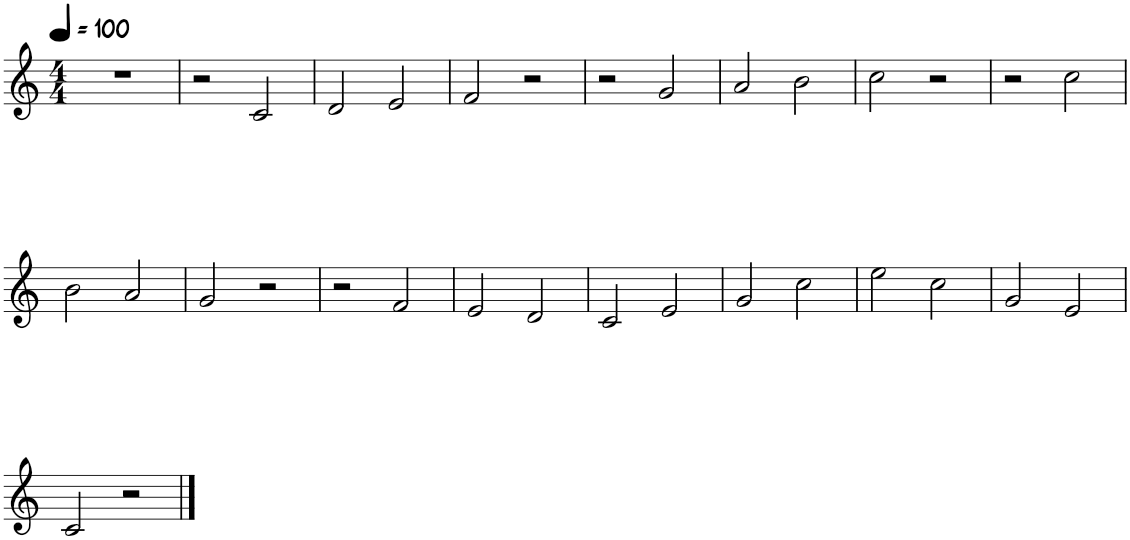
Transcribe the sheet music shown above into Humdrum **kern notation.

**kern
*part1
*staff1
*I"Piano
*I'Pno.
*clefG2
*k[]
*M4/4
*MM100
=1
1r
=2
2r
2c/
=3
2d/
2e/
=4
2f/
2r
=5
2r
2g/
=6
2a/
2b\
=7
2cc\
2r
=8
2r
2cc\
!!LO:LB:g=z
=9
2b\
2a/
=10
2g/
2r
=11
2r
2f/
=12
2e/
2d/
=13
2c/
2e/
=14
2g/
2cc\
=15
2ee\
2cc\
=16
2g/
2e/
!!LO:LB:g=z
=17
2c/
2r
==
*-
